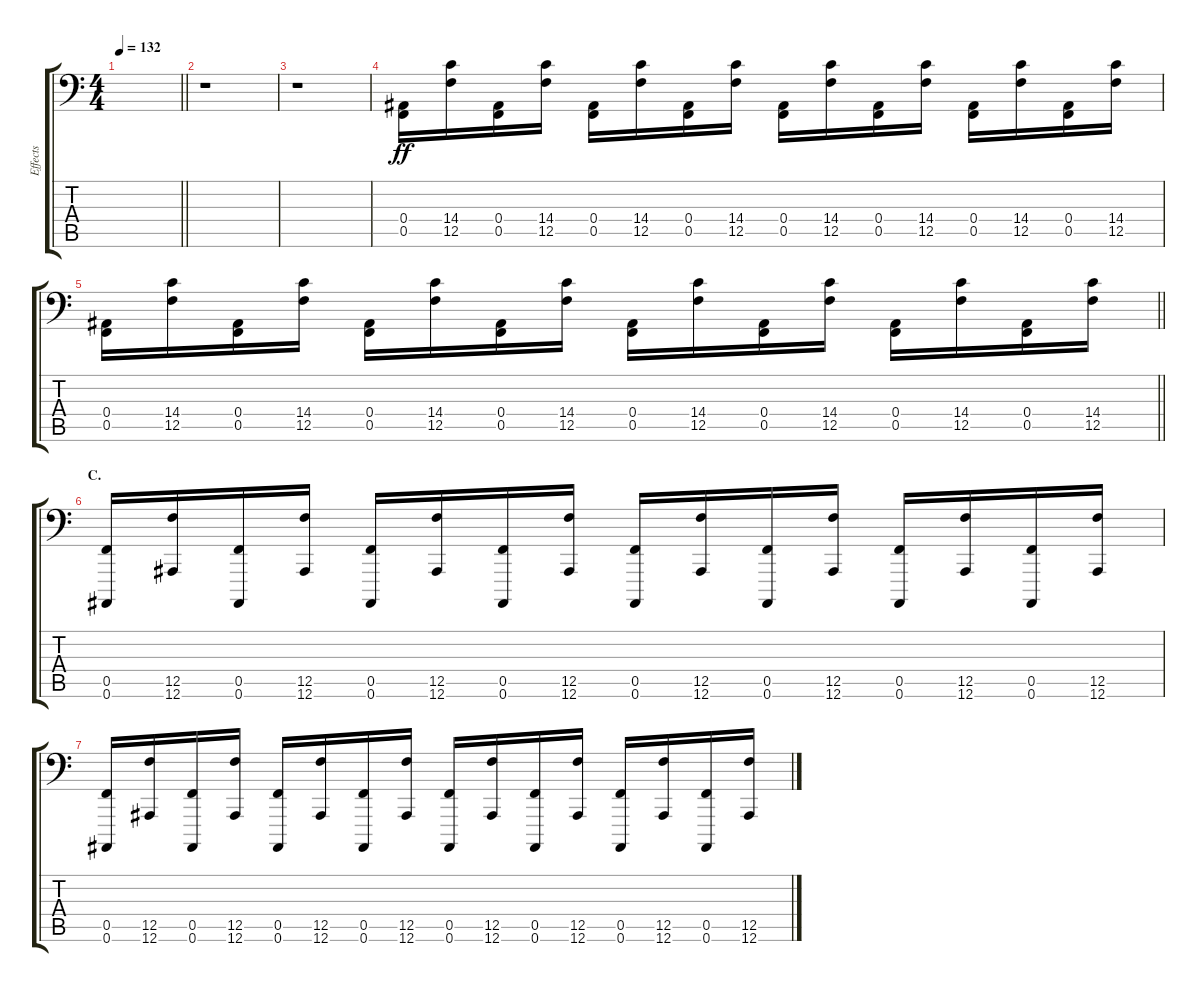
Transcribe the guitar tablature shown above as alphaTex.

\track ("Effects" "Effects") {instrument guitarfretnoise}
\staff {score tabs}
\tuning (C4 G3 Eb3 Bb2 F2 Bb0) {hide}
\ts (4 4)
\tempo 132
\clef f4
\barLineRight lightlight
\ks c
|
\section ("" "")
r.1{volume 0 instrument guitarfretnoise} |
r.1 |
(0.4 0.5).16{dy ff volume 15} (14.4 12.5).16 (0.4 0.5).16 (14.4 12.5).16 (0.4 0.5).16 (14.4 12.5).16 (0.4 0.5).16 (14.4 12.5).16 (0.4 0.5).16 (14.4 12.5).16 (0.4 0.5).16 (14.4 12.5).16 (0.4 0.5).16 (14.4 12.5).16 (0.4 0.5).16 (14.4 12.5).16 |
\barLineRight lightlight
(0.4 0.5).16 (14.4 12.5).16 (0.4 0.5).16 (14.4 12.5).16 (0.4 0.5).16 (14.4 12.5).16 (0.4 0.5).16 (14.4 12.5).16 (0.4 0.5).16 (14.4 12.5).16 (0.4 0.5).16 (14.4 12.5).16 (0.4 0.5).16 (14.4 12.5).16 (0.4 0.5).16 (14.4 12.5).16 |
\section ("" "C.")
(0.5 0.6).16 (12.5 12.6).16 (0.5 0.6).16 (12.5 12.6).16 (0.5 0.6).16 (12.5 12.6).16 (0.5 0.6).16 (12.5 12.6).16 (0.5 0.6).16 (12.5 12.6).16 (0.5 0.6).16 (12.5 12.6).16 (0.5 0.6).16 (12.5 12.6).16 (0.5 0.6).16 (12.5 12.6).16 |
(0.5 0.6).16 (12.5 12.6).16 (0.5 0.6).16 (12.5 12.6).16 (0.5 0.6).16 (12.5 12.6).16 (0.5 0.6).16 (12.5 12.6).16 (0.5 0.6).16 (12.5 12.6).16 (0.5 0.6).16 (12.5 12.6).16 (0.5 0.6).16 (12.5 12.6).16 (0.5 0.6).16 (12.5 12.6).16
